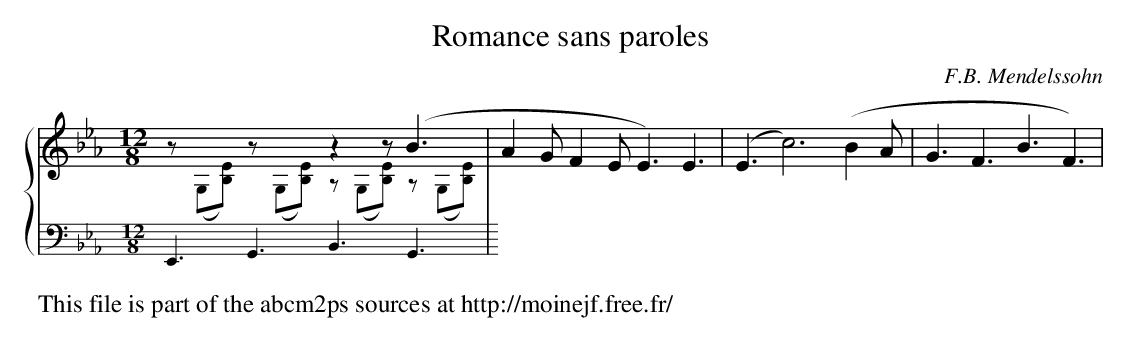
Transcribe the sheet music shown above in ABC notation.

X:1
T:Romance sans paroles
C:F.B. Mendelssohn
M:12/8
L:1/8
K:Eb
%%staves {M A1 A2}
V:M	% Melody
x6z2z(B3|\
V:A1
z(G,[B,E]) z(G,[B,E]) z(G,[B,E]) z(G,[B,E])|\
V:A2
E,,3G,,3B,,3G,,3|\
%%staves M
A2GF2EE3)E3|(E3c6)(B2A|G3F3B3F3)|
